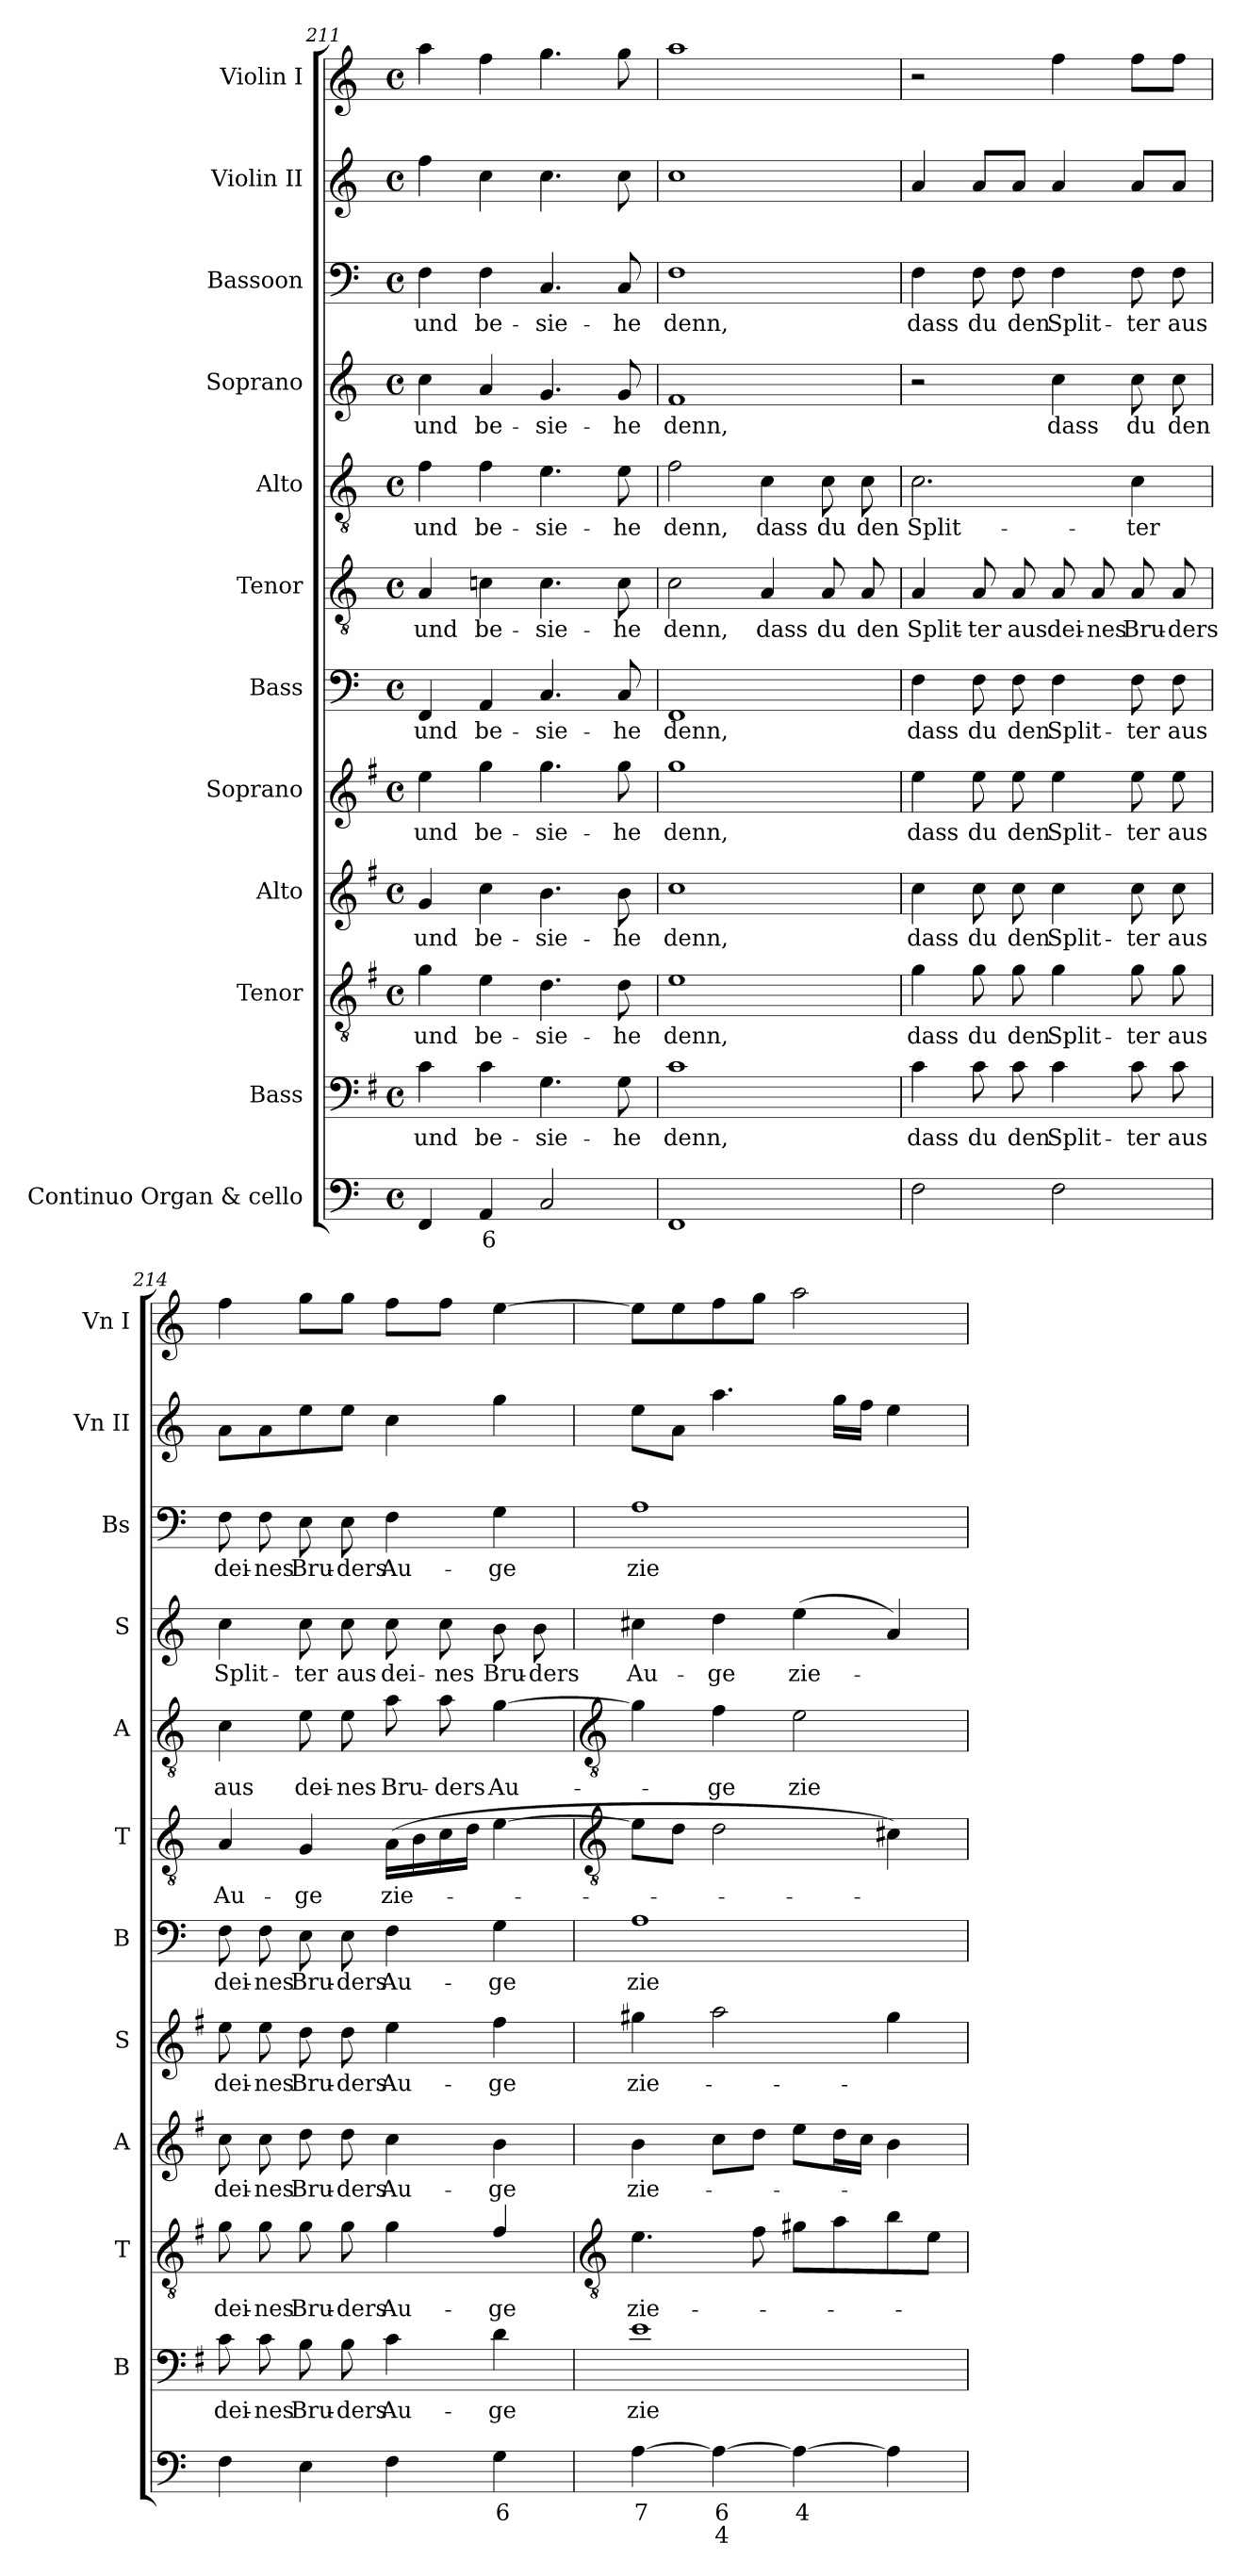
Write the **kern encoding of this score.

**kern	**text	**text	**kern	**text	**kern	**text	**kern	**text	**kern	**text	**kern	**text	**kern	**text	**kern	**text	**kern	**text	**kern	**text	**kern	**kern
*part12	*part12	*part12	*part11	*part11	*part10	*part10	*part9	*part9	*part8	*part8	*part7	*part7	*part6	*part6	*part5	*part5	*part4	*part4	*part3	*part3	*part2	*part1
*staff12	*staff12	*staff12	*staff11	*staff11	*staff10	*staff10	*staff9	*staff9	*staff8	*staff8	*staff7	*staff7	*staff6	*staff6	*staff5	*staff5	*staff4	*staff4	*staff3	*staff3	*staff2	*staff1
*I"Continuo Organ & cello	*	*	*I"Bass	*	*I"Tenor	*	*I"Alto	*	*I"Soprano	*	*I"Bass	*	*I"Tenor	*	*I"Alto	*	*I"Soprano	*	*I"Bassoon	*	*I"Violin II	*I"Violin I
*	*	*	*I'B	*	*I'T	*	*I'A	*	*I'S	*	*I'B	*	*I'T	*	*I'A	*	*I'S	*	*I'Bs	*	*I'Vn II	*I'Vn I
!!LO:LB:g=z
*clefF4	*	*	*clefF4	*	*clefGv2	*	*clefG2	*	*clefG2	*	*clefF4	*	*clefGv2	*	*clefGv2	*	*clefG2	*	*clefF4	*	*clefG2	*clefG2
*	*	*	*ITrd4c7	*	*ITrd4c7	*	*ITrd4c7	*	*ITrd4c7	*	*	*	*	*	*	*	*	*	*	*	*	*
*k[]	*	*	*k[]	*	*k[]	*	*k[]	*	*k[]	*	*k[]	*	*k[]	*	*k[]	*	*k[]	*	*k[]	*	*k[]	*k[]
*C:	*	*	*C:	*	*C:	*	*C:	*	*C:	*	*C:	*	*C:	*	*C:	*	*C:	*	*C:	*	*C:	*C:
*M4/4	*	*	*M4/4	*	*M4/4	*	*M4/4	*	*M4/4	*	*M4/4	*	*M4/4	*	*M4/4	*	*M4/4	*	*M4/4	*	*M4/4	*M4/4
*met(c)	*	*	*met(c)	*	*met(c)	*	*met(c)	*	*met(c)	*	*met(c)	*	*met(c)	*	*met(c)	*	*met(c)	*	*met(c)	*	*met(c)	*met(c)
=211	=211	=211	=211	=211	=211	=211	=211	=211	=211	=211	=211	=211	=211	=211	=211	=211	=211	=211	=211	=211	=211	=211
!	!	!	!	!LO:LY:b	!	!LO:LY:b	!	!LO:LY:b	!	!LO:LY:b	!	!LO:LY:b	!	!LO:LY:b	!	!LO:LY:b	!	!LO:LY:b	!	!LO:LY:b	!	!
4FF	.	.	4F	und	4c	und	4c	und	4a	und	4FF	und	4A	und	4f	und	4cc	und	4F	und	4ff	4aa
!	!LO:LY:b	!	!	!LO:LY:b	!	!LO:LY:b	!	!LO:LY:b	!	!LO:LY:b	!	!LO:LY:b	!	!LO:LY:b	!	!LO:LY:b	!	!LO:LY:b	!	!LO:LY:b	!	!
4AA	6	.	4F	be-	4A	be-	4f	be-	4cc	be-	4AA	be-	4cn	be-	4f	be-	4a	be-	4F	be-	4cc	4ff
!	!	!	!	!LO:LY:b	!	!LO:LY:b	!	!LO:LY:b	!	!LO:LY:b	!	!LO:LY:b	!	!LO:LY:b	!	!LO:LY:b	!	!LO:LY:b	!	!LO:LY:b	!	!
2C	.	.	4.C	-sie-	4.G	-sie-	4.e	-sie-	4.cc	-sie-	4.C	-sie-	4.c	-sie-	4.e	-sie-	4.g	-sie-	4.C	-sie-	4.cc	4.gg
!	!	!	!	!LO:LY:b	!	!LO:LY:b	!	!LO:LY:b	!	!LO:LY:b	!	!LO:LY:b	!	!LO:LY:b	!	!LO:LY:b	!	!LO:LY:b	!	!LO:LY:b	!	!
.	.	.	8C	-he	8G	-he	8e	-he	8cc	-he	8C	-he	8c	-he	8e	-he	8g	-he	8C	-he	8cc	8gg
=212	=212	=212	=212	=212	=212	=212	=212	=212	=212	=212	=212	=212	=212	=212	=212	=212	=212	=212	=212	=212	=212	=212
!	!	!	!	!LO:LY:b	!	!LO:LY:b	!	!LO:LY:b	!	!LO:LY:b	!	!LO:LY:b	!	!LO:LY:b	!	!LO:LY:b	!	!LO:LY:b	!	!LO:LY:b	!	!
1FF	.	.	1F	denn,	1A	denn,	1f	denn,	1cc	denn,	1FF	denn,	2c	denn,	2f	denn,	1f	denn,	1F	denn,	1cc	1aa
!	!	!	!	!	!	!	!	!	!	!	!	!	!	!LO:LY:b	!	!LO:LY:b	!	!	!	!	!	!
.	.	.	.	.	.	.	.	.	.	.	.	.	4A	dass	4c	dass	.	.	.	.	.	.
!	!	!	!	!	!	!	!	!	!	!	!	!	!	!LO:LY:b	!	!LO:LY:b	!	!	!	!	!	!
.	.	.	.	.	.	.	.	.	.	.	.	.	8A	du	8c	du	.	.	.	.	.	.
!	!	!	!	!	!	!	!	!	!	!	!	!	!	!LO:LY:b	!	!LO:LY:b	!	!	!	!	!	!
.	.	.	.	.	.	.	.	.	.	.	.	.	8A	den	8c	den	.	.	.	.	.	.
=213	=213	=213	=213	=213	=213	=213	=213	=213	=213	=213	=213	=213	=213	=213	=213	=213	=213	=213	=213	=213	=213	=213
!	!	!	!	!LO:LY:b	!	!LO:LY:b	!	!LO:LY:b	!	!LO:LY:b	!	!LO:LY:b	!	!LO:LY:b	!	!LO:LY:b	!	!	!	!LO:LY:b	!	!
2F	.	.	4F	dass	4c	dass	4f	dass	4a	dass	4F	dass	4A	Split-	2.c	Split-	2r	.	4F	dass	4a	2r
!	!	!	!	!LO:LY:b	!	!LO:LY:b	!	!LO:LY:b	!	!LO:LY:b	!	!LO:LY:b	!	!LO:LY:b	!	!	!	!	!	!LO:LY:b	!	!
.	.	.	8F	du	8c	du	8f	du	8a	du	8F	du	8A	-ter	.	.	.	.	8F	du	8aL	.
!	!	!	!	!LO:LY:b	!	!LO:LY:b	!	!LO:LY:b	!	!LO:LY:b	!	!LO:LY:b	!	!LO:LY:b	!	!	!	!	!	!LO:LY:b	!	!
.	.	.	8F	den	8c	den	8f	den	8a	den	8F	den	8A	aus	.	.	.	.	8F	den	8aJ	.
!	!	!	!	!LO:LY:b	!	!LO:LY:b	!	!LO:LY:b	!	!LO:LY:b	!	!LO:LY:b	!	!LO:LY:b	!	!	!	!LO:LY:b	!	!LO:LY:b	!	!
2F	.	.	4F	Split-	4c	Split-	4f	Split-	4a	Split-	4F	Split-	8A	dei-	.	.	4cc	dass	4F	Split-	4a	4ff
!	!	!	!	!	!	!	!	!	!	!	!	!	!	!LO:LY:b	!	!	!	!	!	!	!	!
.	.	.	.	.	.	.	.	.	.	.	.	.	8A	-nes	.	.	.	.	.	.	.	.
!	!	!	!	!LO:LY:b	!	!LO:LY:b	!	!LO:LY:b	!	!LO:LY:b	!	!LO:LY:b	!	!LO:LY:b	!	!LO:LY:b	!	!LO:LY:b	!	!LO:LY:b	!	!
.	.	.	8F	-ter	8c	-ter	8f	-ter	8a	-ter	8F	-ter	8A	Bru-	4c	-ter	8cc	du	8F	-ter	8aL	8ffL
!	!	!	!	!LO:LY:b	!	!LO:LY:b	!	!LO:LY:b	!	!LO:LY:b	!	!LO:LY:b	!	!LO:LY:b	!	!	!	!LO:LY:b	!	!LO:LY:b	!	!
.	.	.	8F	aus	8c	aus	8f	aus	8a	aus	8F	aus	8A	-ders	.	.	8cc	den	8F	aus	8aJ	8ffJ
=214	=214	=214	=214	=214	=214	=214	=214	=214	=214	=214	=214	=214	=214	=214	=214	=214	=214	=214	=214	=214	=214	=214
!	!	!	!	!LO:LY:b	!	!LO:LY:b	!	!LO:LY:b	!	!LO:LY:b	!	!LO:LY:b	!	!LO:LY:b	!	!LO:LY:b	!	!LO:LY:b	!	!LO:LY:b	!	!
4F	.	.	8F	dei-	8c	dei-	8f	dei-	8a	dei-	8F	dei-	4A	Au-	4c	aus	4cc	Split-	8F	dei-	8aL	4ff
!	!	!	!	!LO:LY:b	!	!LO:LY:b	!	!LO:LY:b	!	!LO:LY:b	!	!LO:LY:b	!	!	!	!	!	!	!	!LO:LY:b	!	!
.	.	.	8F	-nes	8c	-nes	8f	-nes	8a	-nes	8F	-nes	.	.	.	.	.	.	8F	-nes	8a	.
!	!	!	!	!LO:LY:b	!	!LO:LY:b	!	!LO:LY:b	!	!LO:LY:b	!	!LO:LY:b	!	!LO:LY:b	!	!LO:LY:b	!	!LO:LY:b	!	!LO:LY:b	!	!
4E	.	.	8E	Bru-	8c	Bru-	8g	Bru-	8g	Bru-	8E	Bru-	4G	-ge	8e	dei-	8cc	-ter	8E	Bru-	8ee	8ggL
!	!	!	!	!LO:LY:b	!	!LO:LY:b	!	!LO:LY:b	!	!LO:LY:b	!	!LO:LY:b	!	!	!	!LO:LY:b	!	!LO:LY:b	!	!LO:LY:b	!	!
.	.	.	8E	-ders	8c	-ders	8g	-ders	8g	-ders	8E	-ders	.	.	8e	-nes	8cc	aus	8E	-ders	8eeJ	8ggJ
!	!	!	!	!LO:LY:b	!	!LO:LY:b	!	!LO:LY:b	!	!LO:LY:b	!	!LO:LY:b	!	!LO:LY:b	!	!LO:LY:b	!	!LO:LY:b	!	!LO:LY:b	!	!
4F	.	.	4F	Au-	4c	Au-	4f	Au-	4a	Au-	4F	Au-	(>16ALL	zie-	8a	Bru-	8cc	dei-	4F	Au-	4cc	8ffL
.	.	.	.	.	.	.	.	.	.	.	.	.	16B	.	.	.	.	.	.	.	.	.
!	!	!	!	!	!	!	!	!	!	!	!	!	!	!	!	!LO:LY:b	!	!LO:LY:b	!	!	!	!
.	.	.	.	.	.	.	.	.	.	.	.	.	16c	.	8a	-ders	8cc	-nes	.	.	.	8ffJ
.	.	.	.	.	.	.	.	.	.	.	.	.	16dJJ	.	.	.	.	.	.	.	.	.
!	!LO:LY:b	!	!	!LO:LY:b	!	!LO:LY:b	!	!LO:LY:b	!	!LO:LY:b	!	!LO:LY:b	!	!	!	!LO:LY:b	!	!LO:LY:b	!	!LO:LY:b	!	!
4G	6	.	4G	-ge	4B/	-ge	4e	-ge	4b	-ge	4G	-ge	[4e	.	[4g	Au-	8b	Bru-	4G	-ge	4gg	[4ee
!	!	!	!	!	!	!	!	!	!	!	!	!	!	!	!	!	!	!LO:LY:b	!	!	!	!
.	.	.	.	.	.	.	.	.	.	.	.	.	.	.	.	.	8b	-ders	.	.	.	.
!!LO:LB:g=z
=215	=215	=215	=215	=215	=215	=215	=215	=215	=215	=215	=215	=215	=215	=215	=215	=215	=215	=215	=215	=215	=215	=215
*	*	*	*	*	*clefGv2	*	*	*	*	*	*	*	*clefGv2	*	*clefGv2	*	*	*	*	*	*	*
!	!LO:LY:b	!	!	!LO:LY:b	!	!LO:LY:b	!	!LO:LY:b	!	!LO:LY:b	!	!LO:LY:b	!	!	!	!	!	!LO:LY:b	!	!LO:LY:b	!	!
[4A	7	.	1A	zie-	4.A	zie-	4e	zie-	4cc#X	zie-	1A	zie-	8eL]	.	4g]	.	4cc#X	Au-	1A	zie-	8eeL	8eeL]
.	.	.	.	.	.	.	.	.	.	.	.	.	8dJ	.	.	.	.	.	.	.	8aJ	8ee
!	!LO:LY:b	!LO:LY:b	!	!	!	!	!	!	!	!	!	!	!	!	!	!LO:LY:b	!	!LO:LY:b	!	!	!	!
4A_	6	4	.	.	.	.	8fL	.	2dd	.	.	.	2d	.	4f	ge	4dd	-ge	.	.	4.aa	8ff
.	.	.	.	.	8B	.	8gJ	.	.	.	.	.	.	.	.	.	.	.	.	.	.	8ggJ
!	!LO:LY:b	!	!	!	!	!	!	!	!	!	!	!	!	!	!	!LO:LY:b	!	!LO:LY:b	!	!	!	!
4A_	4	.	.	.	8c#XL	.	8aL	.	.	.	.	.	.	.	2e	zie-	(<4ee	zie-	.	.	.	2aa
.	.	.	.	.	8d	.	16gL	.	.	.	.	.	.	.	.	.	.	.	.	.	16ggLL	.
.	.	.	.	.	.	.	16fJJ	.	.	.	.	.	.	.	.	.	.	.	.	.	16ffJJ	.
4A]	.	.	.	.	8e	.	4e	.	4cc#	.	.	.	4c#X)	.	.	.	4a)	.	.	.	4ee	.
.	.	.	.	.	8AJ	.	.	.	.	.	.	.	.	.	.	.	.	.	.	.	.	.
=	=	=	=	=	=	=	=	=	=	=	=	=	=	=	=	=	=	=	=	=	=	=
*-	*-	*-	*-	*-	*-	*-	*-	*-	*-	*-	*-	*-	*-	*-	*-	*-	*-	*-	*-	*-	*-	*-
